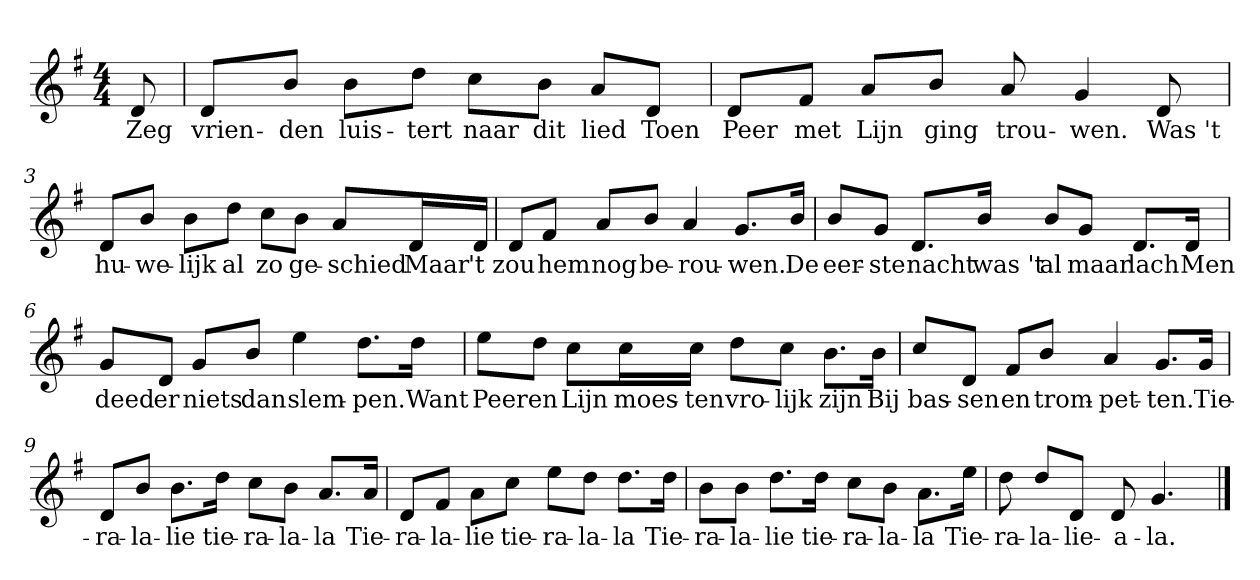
**kern	**text
*part1	*part1
*staff1	*staff1
*clefG2	*
*k[f#]	*
*G:	*
*M4/4	*
*MM120	*
=	=
8d	Zeg
=1	=1
8d/L	vrien-
8b/J	-den
8b\L	luis-
8dd\J	-tert
8cc\L	naar
8b\J	dit
8a/L	lied
8d/J	Toen
=2	=2
8d/L	Peer
8f#/J	met
8a/L	Lijn
8b/J	ging
8a	trou-
4g	-wen.
8d	Was 't
=3	=3
8d/L	hu-
8b/J	-we-
8b\L	-lijk
8dd\J	al
8cc\L	zo
8b\J	ge-
8a/L	-schied
16d/L	Maar
16d/JJ	't
=4	=4
8d/L	zou
8f#/J	hem
8a/L	nog
8b/J	be-
4a	-rou-
8.g/L	-wen.
16b/Jk	De
=5	=5
8b/L	eer-
8g/J	-ste
8.d/L	nacht
16b/Jk	was 't
8b/L	al
8g/J	maar
8.d/L	lach
16d/Jk	Men
=6	=6
8g/L	deed
8d/J	er
8g/L	niets
8b/J	dan
4ee	slem-
8.dd\L	-pen.
16dd\Jk	Want
=7	=7
8ee\L	Peer
8dd\J	en
8cc\L	Lijn
16cc\L	moes-
16cc\JJ	-ten
8dd\L	vro-
8cc\J	-lijk
8.b\L	zijn
16b\Jk	Bij
=8	=8
8cc/L	bas-
8d/J	-sen
8f#/L	en
8b/J	trom-
4a	-pet-
8.g/L	-ten.
16g/Jk	Tie-
=9	=9
8d/L	-ra-
8b/J	-la-
8.b\L	-lie
16dd\Jk	tie-
8cc\L	-ra-
8b\J	-la-
8.a/L	-la
16a/Jk	Tie-
=10	=10
8d/L	-ra-
8f#/J	-la-
8a\L	-lie
8cc\J	tie-
8ee\L	-ra-
8dd\J	-la-
8.dd\L	-la
16dd\Jk	Tie-
=11	=11
8b\L	-ra-
8b\J	-la-
8.dd\L	-lie
16dd\Jk	tie-
8cc\L	-ra-
8b\J	-la-
8.a\L	-la
16ee\Jk	Tie-
=12	=12
8dd	-ra-
8dd/L	-la-
8d/J	-lie-
8d	-a-
4.g	-la.
==	==
*-	*-
